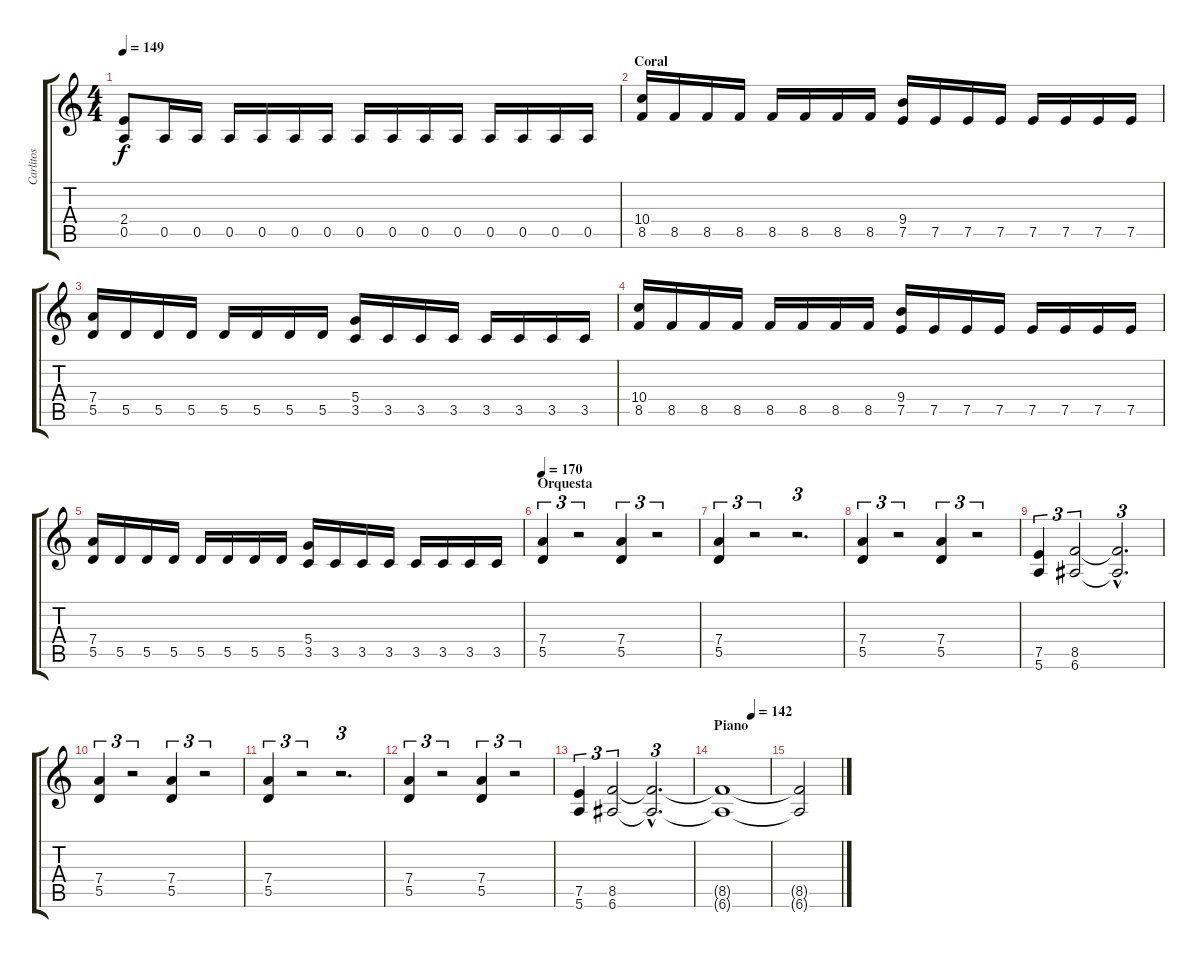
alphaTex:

\track ("Carlitos" "Carlitos") {instrument distortionguitar}
\staff {score tabs}
\tuning (E4 B3 G3 D3 A2 E2) {hide}
\ts (4 4)
\tempo 149
\clef g2
\ks c
(2.4 0.5).8{dy f} 0.5.16 0.5.16 0.5.16 0.5.16 0.5.16 0.5.16 0.5.16 0.5.16 0.5.16 0.5.16 0.5.16 0.5.16 0.5.16 0.5.16 |
\section ("" "Coral")
(10.4 8.5).16 8.5.16 8.5.16 8.5.16 8.5.16 8.5.16 8.5.16 8.5.16 (9.4 7.5).16 7.5.16 7.5.16 7.5.16 7.5.16 7.5.16 7.5.16 7.5.16 |
(7.4 5.5).16 5.5.16 5.5.16 5.5.16 5.5.16 5.5.16 5.5.16 5.5.16 (5.4 3.5).16 3.5.16 3.5.16 3.5.16 3.5.16 3.5.16 3.5.16 3.5.16 |
(10.4 8.5).16 8.5.16 8.5.16 8.5.16 8.5.16 8.5.16 8.5.16 8.5.16 (9.4 7.5).16 7.5.16 7.5.16 7.5.16 7.5.16 7.5.16 7.5.16 7.5.16 |
(7.4 5.5).16 5.5.16 5.5.16 5.5.16 5.5.16 5.5.16 5.5.16 5.5.16 (5.4 3.5).16 3.5.16 3.5.16 3.5.16 3.5.16 3.5.16 3.5.16 3.5.16 |
\section ("" "Orquesta")
\tempo 170
(7.4 5.5).4{tu (3 2)} r.2{tu (3 2)} (7.4 5.5).4{tu (3 2)} r.2{tu (3 2)} |
(7.4 5.5).4{tu (3 2)} r.2{tu (3 2)} r.2{d tu (3 2)} |
(7.4 5.5).4{tu (3 2)} r.2{tu (3 2)} (7.4 5.5).4{tu (3 2)} r.2{tu (3 2)} |
(7.5 5.6).4{tu (3 2)} (8.5 6.6).2{tu (3 2)} (8.5{hac t} 6.6{hac t}).2{d tu (3 2)} |
(7.4 5.5).4{tu (3 2)} r.2{tu (3 2)} (7.4 5.5).4{tu (3 2)} r.2{tu (3 2)} |
(7.4 5.5).4{tu (3 2)} r.2{tu (3 2)} r.2{d tu (3 2)} |
(7.4 5.5).4{tu (3 2)} r.2{tu (3 2)} (7.4 5.5).4{tu (3 2)} r.2{tu (3 2)} |
(7.5 5.6).4{tu (3 2)} (8.5 6.6).2{tu (3 2) volume 4} (8.5{hac t} 6.6{hac t}).2{d tu (3 2)} |
\section ("" "Piano")
\tempo (142 0.625)
(8.5{t} 6.6{t}).1 |
(8.5{t} 6.6{t}).2
